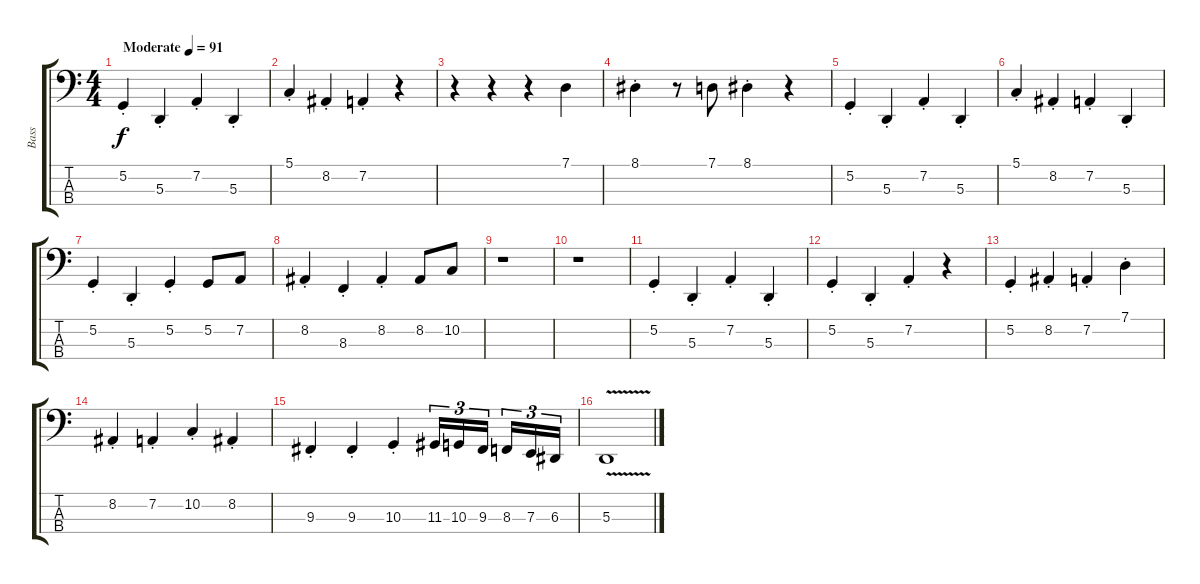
\track ("Bass" "Bass") {instrument lead2sawtooth}
\staff {score tabs}
\tuning (G2 D2 A1 E1) {hide}
\ts (4 4)
\tempo (91 "Moderate")
\clef f4
\ks c
5.2{st}.4{dy f instrument lead2sawtooth} 5.3{st}.4 7.2{st}.4 5.3{st}.4 |
5.1{st}.4 8.2{st}.4 7.2{st}.4 r.4 |
r.4 r.4 r.4 7.1.4 |
8.1{st}.4 r.8 7.1.8 8.1{st}.4 r.4 |
5.2{st}.4 5.3{st}.4 7.2{st}.4 5.3{st}.4 |
5.1{st}.4 8.2{st}.4 7.2{st}.4 5.3{st}.4 |
5.2{st}.4 5.3{st}.4 5.2{st}.4 5.2.8 7.2.8 |
8.2{st}.4 8.3{st}.4 8.2{st}.4 8.2.8 10.2.8 |
r.1 |
r.1 |
5.2{st}.4 5.3{st}.4 7.2{st}.4 5.3{st}.4 |
5.2{st}.4 5.3{st}.4 7.2{st}.4 r.4 |
5.2{st}.4 8.2{st}.4 7.2{st}.4 7.1{st}.4 |
8.2{st}.4 7.2{st}.4 10.2{st}.4 8.2{st}.4 |
9.3{st}.4 9.3{st}.4 10.3{st}.4 11.3.16{tu (3 2)} 10.3.16{tu (3 2)} 9.3.16{tu (3 2) beam splitsecondary} 8.3.16{tu (3 2)} 7.3.16{tu (3 2)} 6.3.16{tu (3 2)} |
5.3{v}.1
